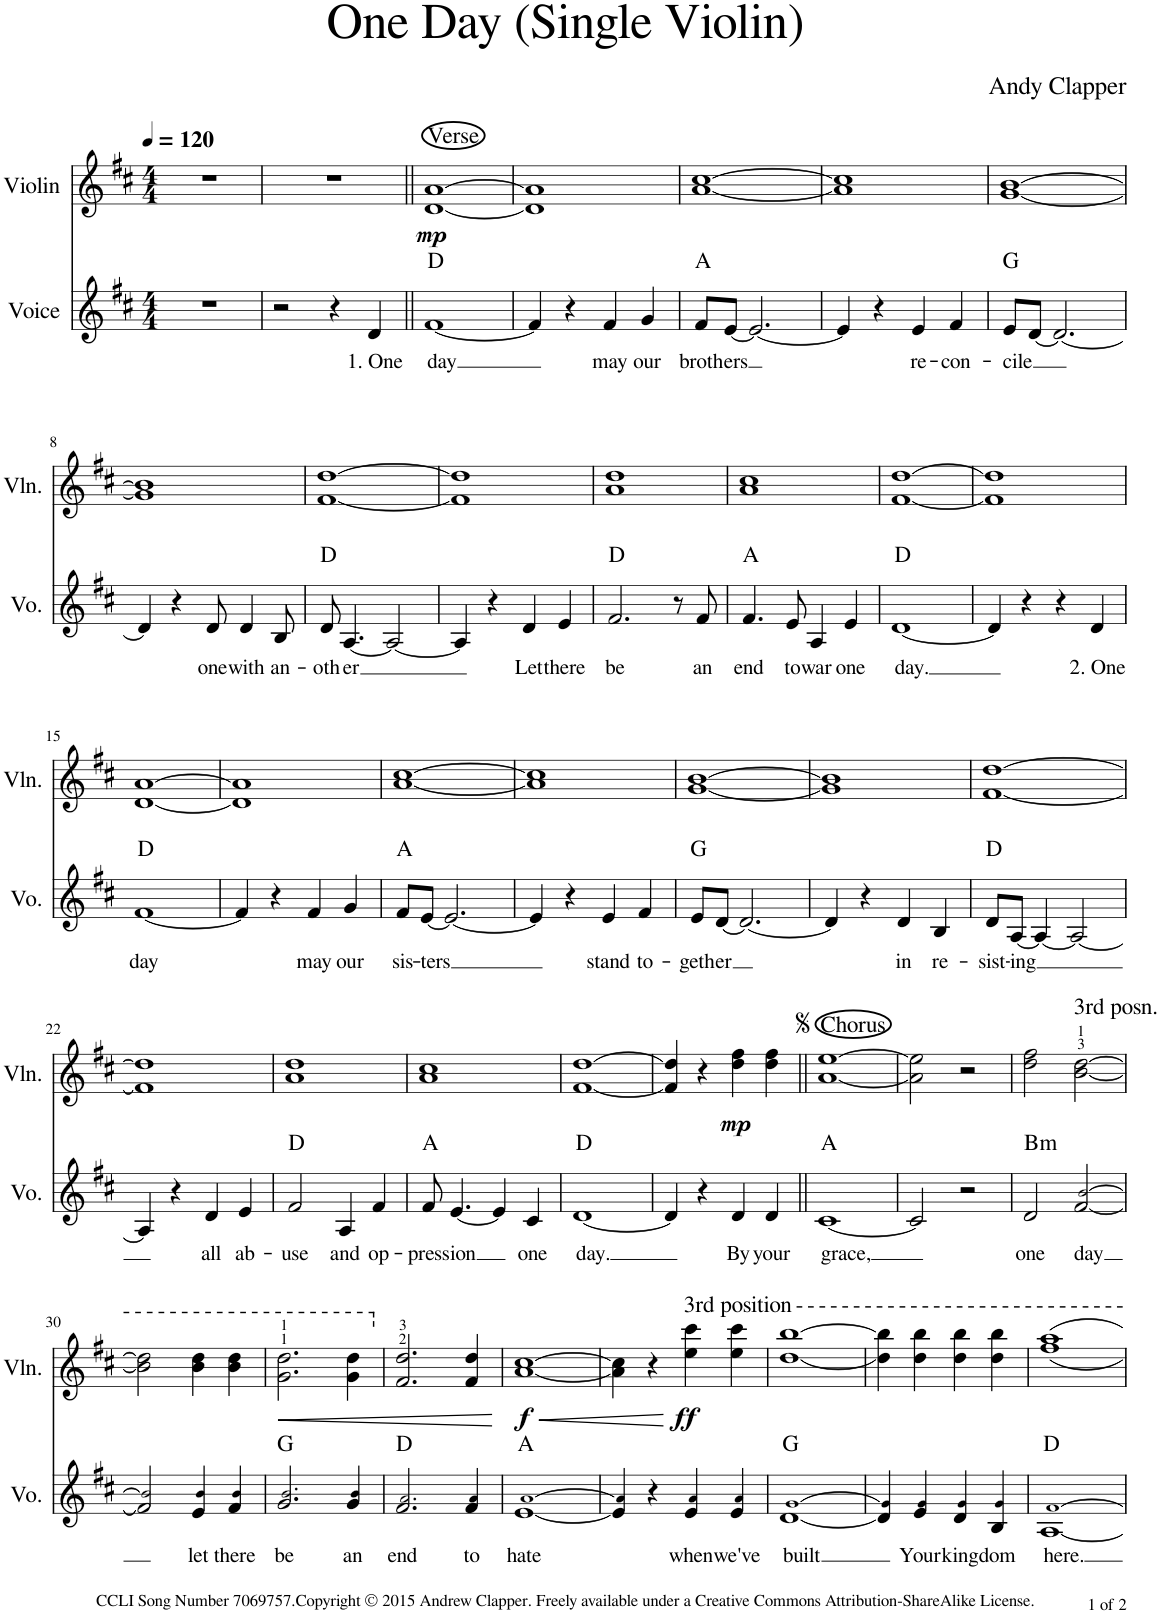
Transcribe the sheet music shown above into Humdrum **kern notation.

**kern	**text	**harte	**kern	**dynam
*part2	*part2	*part2	*part1	*part1
*staff2	*staff2	*	*staff1	*staff1
*I"Voice	*	*	*I"Violin	*
*I'Vo.	*	*	*I'Vln.	*
*clefG2	*	*	*clefG2	*
*k[f#c#]	*	*	*k[f#c#]	*
*M4/4	*	*	*M4/4	*
*MM120	*	*	*MM120	*
=1	=1	=1	=1	=1
1r	.	.	1r	.
=2	=2	=2	=2	=2
2r	.	.	1r	.
4r	.	.	.	.
!	!LO:LY:b	!	!	!
4d/	1. One	.	.	.
=3||	=3||	=3||	=3||	=3||
!	!	!	!LO:TX:a:t=Verse	!
!	!LO:LY:b	!	!	!LO:DY:b
[1f#	day	D:maj	[1d [1a	mp
=4	=4	=4	=4	=4
4f#/]	.	.	1d] 1a]	.
4r	.	.	.	.
!	!LO:LY:b	!	!	!
4f#/	may	.	.	.
!	!LO:LY:b	!	!	!
4g/	our	.	.	.
=5	=5	=5	=5	=5
!	!LO:LY:b	!	!	!
8f#/L	broth-	A:maj	[1a [1cc#	.
!	!LO:LY:b	!	!	!
[8e/J	-ers	.	.	.
2.e/_	.	.	.	.
=6	=6	=6	=6	=6
4e/]	.	.	1a] 1cc#]	.
4r	.	.	.	.
!	!LO:LY:b	!	!	!
4e/	re-	.	.	.
!	!LO:LY:b	!	!	!
4f#/	-con-	.	.	.
=7	=7	=7	=7	=7
!	!LO:LY:b	!	!	!
8e/L	-cile	G:maj	[1g [1b	.
[8d/J	.	.	.	.
2.d/_	.	.	.	.
!!LO:LB:g=z
=8	=8	=8	=8	=8
4d/]	.	.	1g] 1b]	.
4r	.	.	.	.
!	!LO:LY:b	!	!	!
8d/	one	.	.	.
!	!LO:LY:b	!	!	!
4d/	with	.	.	.
!	!LO:LY:b	!	!	!
8B/	an-	.	.	.
=9	=9	=9	=9	=9
!	!LO:LY:b	!	!	!
8d/	-oth-	D:maj	[1f# [1dd	.
!	!LO:LY:b	!	!	!
[4.A/	-er	.	.	.
2A/_	.	.	.	.
=10	=10	=10	=10	=10
4A/]	.	.	1f#] 1dd]	.
4r	.	.	.	.
!	!LO:LY:b	!	!	!
4d/	Let	.	.	.
!	!LO:LY:b	!	!	!
4e/	there	.	.	.
=11	=11	=11	=11	=11
!	!LO:LY:b	!	!	!
2.f#/	be	D:maj	1a 1dd	.
8r	.	.	.	.
!	!LO:LY:b	!	!	!
8f#/	an	.	.	.
=12	=12	=12	=12	=12
!	!LO:LY:b	!	!	!
4.f#/	end	A:maj	1a 1cc#	.
!	!LO:LY:b	!	!	!
8e/	to	.	.	.
!	!LO:LY:b	!	!	!
4A/	war	.	.	.
!	!LO:LY:b	!	!	!
4e/	one	.	.	.
=13	=13	=13	=13	=13
!	!LO:LY:b	!	!	!
[1d	day.	D:maj	[1f# [1dd	.
=14	=14	=14	=14	=14
4d/]	.	.	1f#] 1dd]	.
4r	.	.	.	.
4r	.	.	.	.
!	!LO:LY:b	!	!	!
4d/	2. One	.	.	.
!!LO:LB:g=z
=15	=15	=15	=15	=15
!	!LO:LY:b	!	!	!
[1f#	day	D:maj	[1d [1a	.
=16	=16	=16	=16	=16
4f#/]	.	.	1d] 1a]	.
4r	.	.	.	.
!	!LO:LY:b	!	!	!
4f#/	may	.	.	.
!	!LO:LY:b	!	!	!
4g/	our	.	.	.
=17	=17	=17	=17	=17
!	!LO:LY:b	!	!	!
8f#/L	sis-	A:maj	[1a [1cc#	.
!	!LO:LY:b	!	!	!
[8e/J	-ters	.	.	.
2.e/_	.	.	.	.
=18	=18	=18	=18	=18
4e/]	.	.	1a] 1cc#]	.
4r	.	.	.	.
!	!LO:LY:b	!	!	!
4e/	stand	.	.	.
!	!LO:LY:b	!	!	!
4f#/	to-	.	.	.
=19	=19	=19	=19	=19
!	!LO:LY:b	!	!	!
8e/L	-geth-	G:maj	[1g [1b	.
!	!LO:LY:b	!	!	!
[8d/J	-er	.	.	.
2.d/_	.	.	.	.
=20	=20	=20	=20	=20
4d/]	.	.	1g] 1b]	.
4r	.	.	.	.
!	!LO:LY:b	!	!	!
4d/	in	.	.	.
!	!LO:LY:b	!	!	!
4B/	re-	.	.	.
=21	=21	=21	=21	=21
!	!LO:LY:b	!	!	!
8d/L	-sist-	D:maj	[1f# [1dd	.
!	!LO:LY:b	!	!	!
[8A/J	-ing	.	.	.
4A/_	.	.	.	.
2A/_	.	.	.	.
!!LO:LB:g=z
=22	=22	=22	=22	=22
4A/]	.	.	1f#] 1dd]	.
4r	.	.	.	.
!	!LO:LY:b	!	!	!
4d/	all	.	.	.
!	!LO:LY:b	!	!	!
4e/	ab-	.	.	.
=23	=23	=23	=23	=23
!	!LO:LY:b	!	!	!
2f#/	-use	D:maj	1a 1dd	.
!	!LO:LY:b	!	!	!
4A/	and	.	.	.
!	!LO:LY:b	!	!	!
4f#/	op-	.	.	.
=24	=24	=24	=24	=24
!	!LO:LY:b	!	!	!
8f#/	-press-	A:maj	1a 1cc#	.
!	!LO:LY:b	!	!	!
[4.e/	-ion	.	.	.
4e/]	.	.	.	.
!	!LO:LY:b	!	!	!
4c#/	one	.	.	.
=25	=25	=25	=25	=25
!	!LO:LY:b	!	!	!
[1d	day.	D:maj	[1f# [1dd	.
=26	=26	=26	=26	=26
4d/]	.	.	4f#/] 4dd/]	.
4r	.	.	4r	.
!	!LO:LY:b	!	!	!LO:DY:b
4d/	By	.	4dd\ 4ff#\	mp
!	!LO:LY:b	!	!	!
4d/	your	.	4dd\ 4ff#\	.
=27||	=27||	=27||	=27||	=27||
!	!	!	!LO:TX:a:t=Chorus	!
!	!LO:LY:b	!	!	!
[1c#	grace,	A:maj	[1a [1ee	.
=28	=28	=28	=28	=28
2c#/]	.	.	2a\] 2ee\]	.
2r	.	.	2r	.
=29	=29	=29	=29	=29
!	!LO:LY:b	!LO:H:kt=m	!	!
2d/	one	B:min	2dd\ 2ff#\	.
!	!	!	!LO:TX:a:t=3rd posn.	!
!	!LO:LY:b	!	!	!
[2f#/ [2b!/	day	.	[2b\ [2dd\	.
!!LO:LB:g=z
=30	=30	=30	=30	=30
2f#/] 2b!/]	.	.	2b\] 2dd\]	.
!	!LO:LY:b	!	!	!
4e/ 4b!/	let	.	4b\ 4dd\	.
!	!LO:LY:b	!	!	!
4f#/ 4b!/	there	.	4b\ 4dd\	.
=31	=31	=31	=31	=31
!	!LO:LY:b	!	!	!LO:HP:b
2.g/ 2.b!/	be	G:maj	2.g\ 2.dd\	<
!	!LO:LY:b	!	!	!
4g/ 4b!/	an	.	4g\ 4dd\	.
=32	=32	=32	=32	=32
!	!LO:LY:b	!	!	!
2.f#/ 2.a!/	end	D:maj	2.f#/ 2.dd/	.
!	!LO:LY:b	!	!	!
4f#/ 4a!/	to	.	4f#/ 4dd/	.
.	.	.	.	[
=33	=33	=33	=33	=33
!	!LO:LY:b	!	!	!LO:HP:b
!	!	!	!	!LO:DY:n=1:b
[1e [1a!	hate	A:maj	[1a [1cc#	< f
=34	=34	=34	=34	=34
4e/] 4a!/]	.	.	4a\] 4cc#\]	.
4r	.	.	4r	.
!	!	!	!LO:TX:a:t=3rd position	!
!	!LO:LY:b	!	!	!LO:DY:n=1:b
4e/ 4a!/	when	.	4ee\ 4ccc#\	[ ff
!	!LO:LY:b	!	!	!
4e/ 4a!/	we've	.	4ee\ 4ccc#\	.
=35	=35	=35	=35	=35
!	!LO:LY:b	!	!	!
[1d [1g!	built	G:maj	[1dd [1bb	.
=36	=36	=36	=36	=36
4d/] 4g!/]	.	.	4dd\] 4bb\]	.
!	!LO:LY:b	!	!	!
4e/ 4g!/	Your	.	4dd\ 4bb\	.
!	!LO:LY:b	!	!	!
4d/ 4g!/	king-	.	4dd\ 4bb\	.
!	!LO:LY:b	!	!	!
4B/ 4g!/	-dom	.	4dd\ 4bb\	.
=37	=37	=37	=37	=37
!	!LO:LY:b	!	!	!
[1A [1f#!	here.	D:maj	1ff# 1aa	.
=	=	=	=	=
*-	*-	*-	*-	*-
